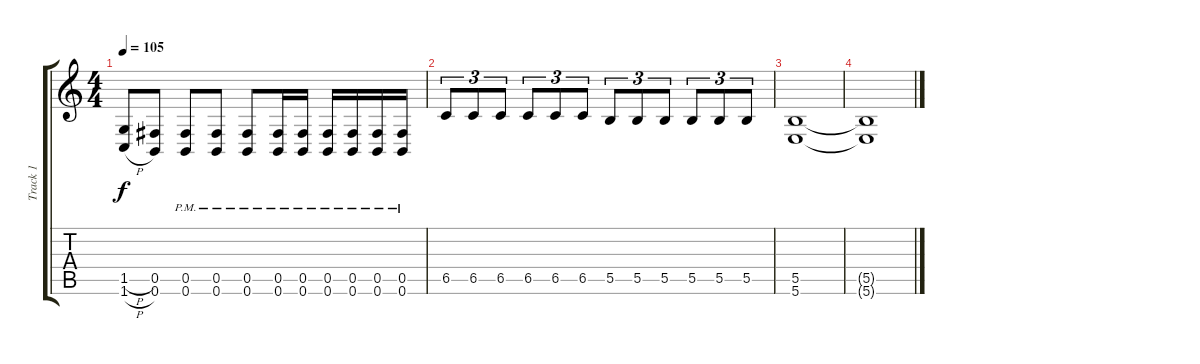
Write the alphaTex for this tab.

\track ("Track 1" "Track 1") {instrument distortionguitar}
\staff {score tabs}
\tuning (Db4 Ab3 E3 B2 Gb2 B1) {hide}
\ts (4 4)
\tempo 105
\clef g2
\ks c
(1.5{h} 1.6{h}).8{dy f} (0.5 0.6).8 (0.5{pm} 0.6{pm}).8 (0.5{pm} 0.6{pm}).8 (0.5{pm} 0.6{pm}).8 (0.5 0.6{pm}).16 (0.5 0.6{pm}).16 (0.5 0.6{pm}).16 (0.5 0.6{pm}).16 (0.5 0.6{pm}).16 (0.5 0.6{pm}).16 |
6.5.8{tu (3 2)} 6.5.8{tu (3 2)} 6.5.8{tu (3 2)} 6.5.8{tu (3 2)} 6.5.8{tu (3 2)} 6.5.8{tu (3 2)} 5.5.8{tu (3 2)} 5.5.8{tu (3 2)} 5.5.8{tu (3 2)} 5.5.8{tu (3 2)} 5.5.8{tu (3 2)} 5.5.8{tu (3 2)} |
(5.5 5.6).1 |
(5.5{t} 5.6{t}).1
